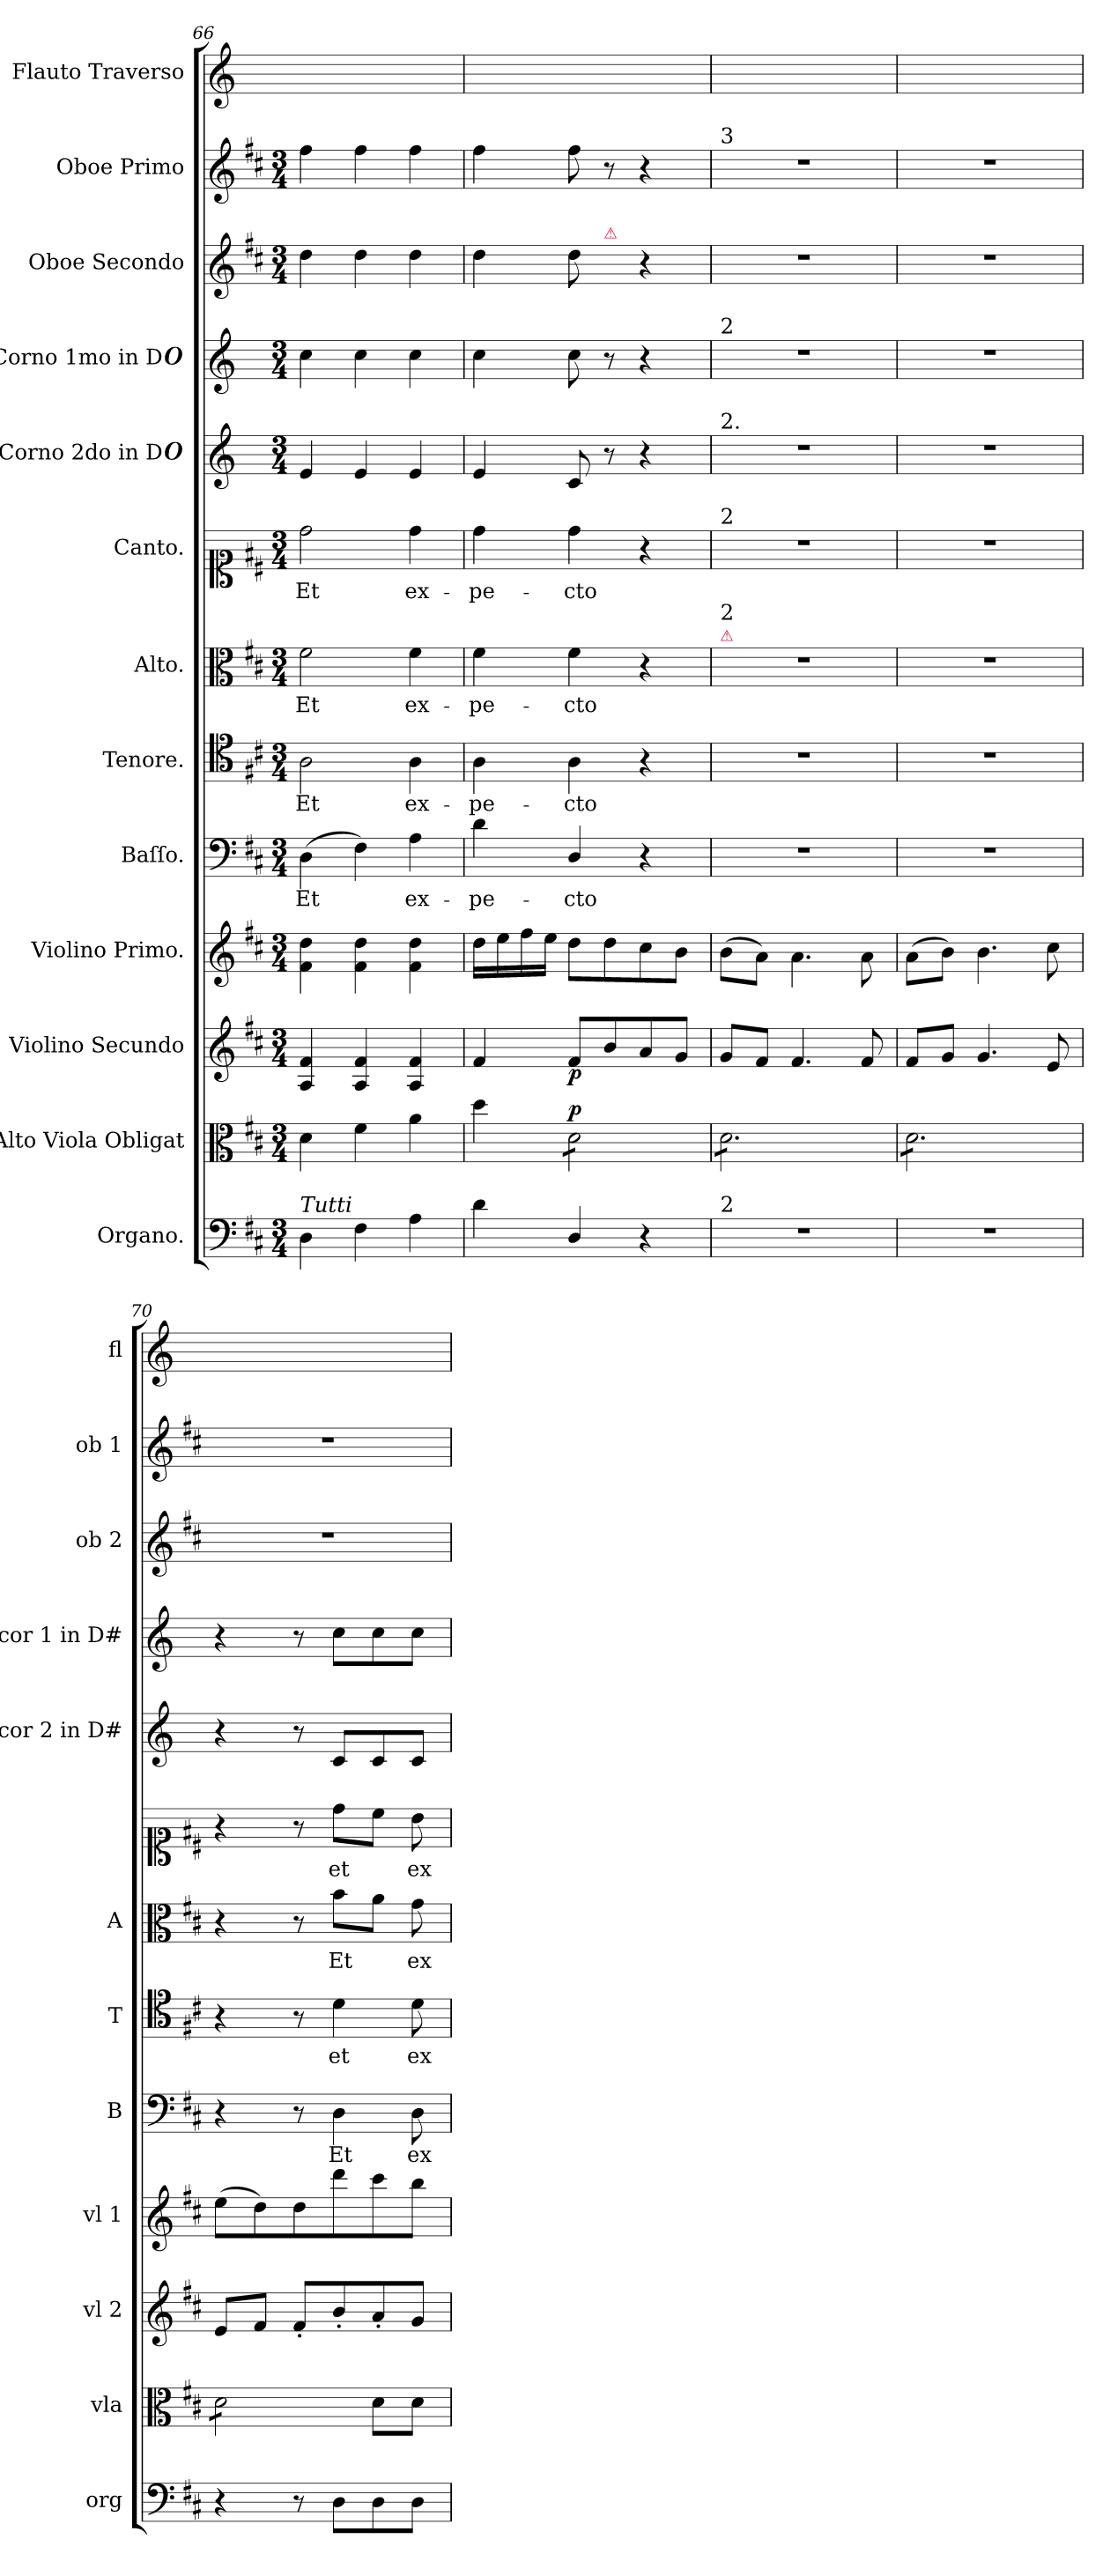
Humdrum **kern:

**kern	**kern	**dynam	**kern	**dynam	**kern	**dynam	**kern	**text	**dynam	**kern	**text	**dynam	**kern	**text	**dynam	**kern	**text	**dynam	**kern	**kern	**kern	**kern	**kern
*part13	*part12	*part12	*part11	*part11	*part10	*part10	*part9	*part9	*part9	*part8	*part8	*part8	*part7	*part7	*part7	*part6	*part6	*part6	*part5	*part4	*part3	*part2	*part1
*staff13	*staff12	*staff12	*staff11	*staff11	*staff10	*staff10	*staff9	*staff9	*staff9	*staff8	*staff8	*staff8	*staff7	*staff7	*staff7	*staff6	*staff6	*staff6	*staff5	*staff4	*staff3	*staff2	*staff1
*I"Organo.	*I"Alto Viola Obligat	*	*I"Violino Secundo	*	*I"Violino Primo.	*	*I"Baſſo.	*	*	*I"Tenore.	*	*	*I"Alto.	*	*	*I"Canto.	*	*	*I"Corno 2do in D#	*I"Corno 1mo in D#	*I"Oboe Secondo	*I"Oboe Primo	*I"Flauto Traverso
*I'org	*I'vla	*	*I'vl 2	*	*I'vl 1	*	*I'B	*	*	*I'T	*	*	*I'A	*	*	*	*	*	*I'cor 2 in D#	*I'cor 1 in D#	*I'ob 2	*I'ob 1	*I'fl
*clefF4	*clefC3	*	*clefG2	*	*clefG2	*	*clefF4	*	*	*clefC4	*	*	*clefC3	*	*	*clefC1	*	*	*clefG2	*clefG2	*clefG2	*clefG2	*clefG2
*	*	*	*	*	*	*	*	*	*	*	*	*	*	*	*	*	*	*	*ITrd6c10	*ITrd6c10	*	*	*
*k[f#c#]	*k[f#c#]	*	*k[f#c#]	*	*k[f#c#]	*	*k[f#c#]	*	*	*k[f#c#]	*	*	*k[f#c#]	*	*	*k[f#c#]	*	*	*k[f#c#]	*k[f#c#]	*k[f#c#]	*k[f#c#]	*
*D:	*D:	*	*D:	*	*D:	*	*D:	*	*	*D:	*	*	*D:	*	*	*D:	*	*	*	*	*D:	*D:	*
*M3/4	*M3/4	*	*M3/4	*	*M3/4	*	*M3/4	*	*	*M3/4	*	*	*M3/4	*	*	*M3/4	*	*	*M3/4	*M3/4	*M3/4	*M3/4	*
=66	=66	=66	=66	=66	=66	=66	=66	=66	=66	=66	=66	=66	=66	=66	=66	=66	=66	=66	=66	=66	=66	=66	=66
!LO:TX:a:i:t=Tutti	!	!	!	!	!	!	!	!	!	!	!	!	!	!	!	!	!	!	!	!	!	!	!
!	!	!	!	!LO:DY:b	!	!LO:DY:b	!	!	!LO:DY:a	!	!	!LO:DY:a	!	!	!LO:DY:a	!	!	!LO:DY:a	!	!	!	!	!
4D\	4d\	.	4A/ 4f#/	for	4f#\ 4dd\	for	(4D\	Et	for	2A\	Et	for	2f#\	Et	for	2dd\	Et	for	4F#/	4d\	4dd\	4ff#\	2.ryy
4F#\	4f#\	.	4A/ 4f#/	.	4f#\ 4dd\	.	4F#\)	.	.	.	.	.	.	.	.	.	.	.	4F#/	4d\	4dd\	4ff#\	.
4A\	4a\	.	4A/ 4f#/	.	4f#\ 4dd\	.	4A\	ex-	.	4A\	ex-	.	4f#\	ex-	.	4dd\	ex-	.	4F#/	4d\	4dd\	4ff#\	.
=67	=67	=67	=67	=67	=67	=67	=67	=67	=67	=67	=67	=67	=67	=67	=67	=67	=67	=67	=67	=67	=67	=67	=67
4d\	4dd\	.	4f#/	.	16dd\LL	.	4d\	-pe-	.	4A\	-pe-	.	4f#\	-pe-	.	4dd\	-pe-	.	4F#/	4d\	4dd\	4ff#\	2.ryy
.	.	.	.	.	16ee\	.	.	.	.	.	.	.	.	.	.	.	.	.	.	.	.	.	.
.	.	.	.	.	16ff#\	.	.	.	.	.	.	.	.	.	.	.	.	.	.	.	.	.	.
.	.	.	.	.	16ee\JJ	.	.	.	.	.	.	.	.	.	.	.	.	.	.	.	.	.	.
!	!	!LO:DY:a	!	!LO:DY:b	!	!LO:DY:b	!	!	!	!	!	!	!	!	!	!	!	!	!	!	!	!	!
*	*tremolo	*	*	*	*	*	*	*	*	*	*	*	*	*	*	*	*	*	*	*	*	*	*
4D/	8d\L	p.	8f#/L	p	8dd\L	pia	4D/	-cto	.	4A\	-cto	.	4f#\	-cto	.	4dd\	-cto	.	8D/	8d\	8dd\	8ff#\	.
!	!	!	!	!	!	!	!	!	!	!	!	!	!	!	!	!	!	!	!	!	!LO:TX:a:color=crimson:t=⚠	!	!
.	8d\	.	8b/	.	8dd\	.	.	.	.	.	.	.	.	.	.	.	.	.	8r	8r	8ryy	8r	.
4r	8d\	.	8a/	.	8cc#\	.	4r	.	.	4r	.	.	4r	.	.	4r	.	.	4r	4r	4r	4r	.
.	8d\J	.	8g/J	.	8b\J	.	.	.	.	.	.	.	.	.	.	.	.	.	.	.	.	.	.
=68	=68	=68	=68	=68	=68	=68	=68	=68	=68	=68	=68	=68	=68	=68	=68	=68	=68	=68	=68	=68	=68	=68	=68
!	!	!	!	!	!	!	!	!	!	!	!	!	!	!	!	!	!	!	!	!	!	!LO:TX:a:t=3	!
!	!	!	!	!	!	!	!	!	!	!	!	!	!	!	!	!	!	!	!	!LO:TX:a:t=2	!	!	!
!	!	!	!	!	!	!	!	!	!	!	!	!	!	!	!	!	!	!	!LO:TX:a:t=2.	!	!	!	!
!	!	!	!	!	!	!	!	!	!	!	!	!	!	!	!	!LO:TX:a:t=2	!	!	!	!	!	!	!
!	!	!	!	!	!	!	!	!	!	!	!	!	!LO:TX:a:color=crimson:t=⚠	!	!	!	!	!	!	!	!	!	!
!	!	!	!	!	!	!	!	!	!	!	!	!	!LO:TX:a:t=2	!	!	!	!	!	!	!	!	!	!
!LO:TX:a:t=2	!	!	!	!	!	!	!	!	!	!	!	!	!	!	!	!	!	!	!	!	!	!	!
2.r	8d\L	.	8g/L	.	(8b\L	.	2.r	.	.	2.r	.	.	2.r	.	.	2.r	.	.	2.r	2.r	2.r	2.r	2.ryy
.	8d\	.	8f#/J	.	8a\J)	.	.	.	.	.	.	.	.	.	.	.	.	.	.	.	.	.	.
.	8d\	.	4.f#/	.	4.a\	.	.	.	.	.	.	.	.	.	.	.	.	.	.	.	.	.	.
.	8d\	.	.	.	.	.	.	.	.	.	.	.	.	.	.	.	.	.	.	.	.	.	.
.	8d\	.	.	.	.	.	.	.	.	.	.	.	.	.	.	.	.	.	.	.	.	.	.
.	8d\J	.	8f#/	.	8a\	.	.	.	.	.	.	.	.	.	.	.	.	.	.	.	.	.	.
=69	=69	=69	=69	=69	=69	=69	=69	=69	=69	=69	=69	=69	=69	=69	=69	=69	=69	=69	=69	=69	=69	=69	=69
2.r	8d\L	.	8f#/L	.	(8a\L	.	2.r	.	.	2.r	.	.	2.r	.	.	2.r	.	.	2.r	2.r	2.r	2.r	2.ryy
.	8d\	.	8g/J	.	8b\J)	.	.	.	.	.	.	.	.	.	.	.	.	.	.	.	.	.	.
.	8d\	.	4.g/	.	4.b\	.	.	.	.	.	.	.	.	.	.	.	.	.	.	.	.	.	.
.	8d\	.	.	.	.	.	.	.	.	.	.	.	.	.	.	.	.	.	.	.	.	.	.
.	8d\	.	.	.	.	.	.	.	.	.	.	.	.	.	.	.	.	.	.	.	.	.	.
.	8d\J	.	8e/	.	8cc#\	.	.	.	.	.	.	.	.	.	.	.	.	.	.	.	.	.	.
=70	=70	=70	=70	=70	=70	=70	=70	=70	=70	=70	=70	=70	=70	=70	=70	=70	=70	=70	=70	=70	=70	=70	=70
!	!	!	!	!LO:DY:b	!	!LO:DY:a	!	!	!	!	!	!	!	!	!	!	!	!	!	!	!	!	!
4r	8d\L	.	8e/L	for	(8ee\L	for	4r	.	.	4r	.	.	4r	.	.	4r	.	.	4r	4r	2.r	2.r	2.ryy
.	8d\	.	8f#/J	.	8dd\)	.	.	.	.	.	.	.	.	.	.	.	.	.	.	.	.	.	.
8r	8d\	.	8f#'/L	.	8dd\	.	8r	.	.	8r	.	.	8r	.	.	8r	.	.	8r	8r	.	.	.
8D\L	8d\J	.	8b'/	.	8ddd\	.	4D\	Et	.	4d\	et	.	8b\L	Et	.	8dd\L	et	.	8D/L	8d\L	.	.	.
*	*Xtremolo	*	*	*	*	*	*	*	*	*	*	*	*	*	*	*	*	*	*	*	*	*	*
8D\	8d\L	.	8a'/	.	8ccc#\	.	.	.	.	.	.	.	8a\J	.	.	8cc#\J	.	.	8D/	8d\	.	.	.
!	!	!LO:DY:a	!	!	!	!	!	!	!	!	!	!	!	!	!	!	!	!	!	!	!	!	!
8D\J	8d\J	for	8g/J	.	8bb\J	.	8D\	ex-	.	8d\	ex-	.	8g\	ex-	.	8b\	ex-	.	8D/J	8d\J	.	.	.
=	=	=	=	=	=	=	=	=	=	=	=	=	=	=	=	=	=	=	=	=	=	=	=
*-	*-	*-	*-	*-	*-	*-	*-	*-	*-	*-	*-	*-	*-	*-	*-	*-	*-	*-	*-	*-	*-	*-	*-
